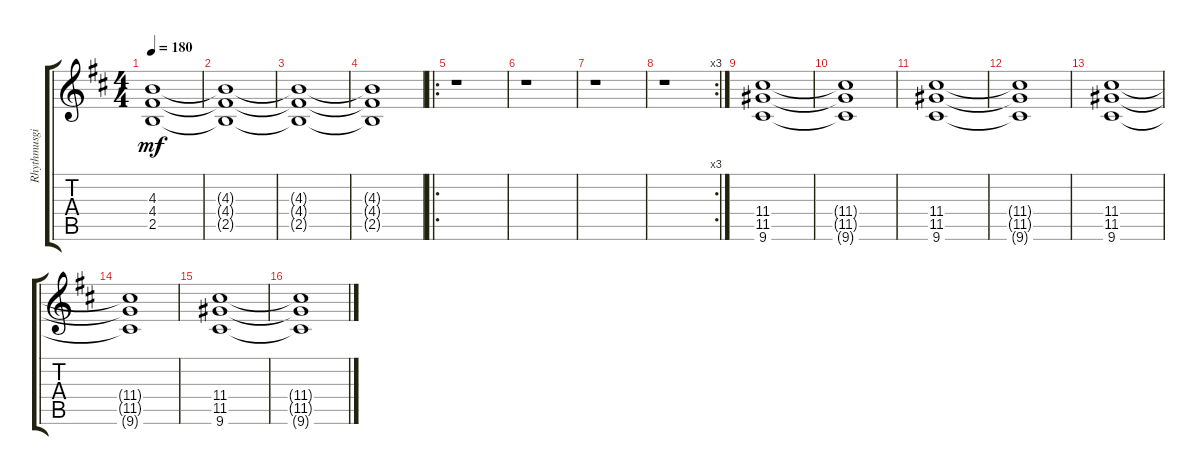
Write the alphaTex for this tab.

\track ("Rhythmusgit.1" "Rhythmusgi") {instrument distortionguitar}
\staff {score tabs}
\tuning (E4 B3 G3 D3 A2 E2) {hide}
\ts (4 4)
\tempo 180
\clef g2
\ks d
(4.3 4.4 2.5).1{dy mf} |
(4.3{t} 4.4{t} 2.5{t}).1 |
(4.3{t} 4.4{t} 2.5{t}).1 |
(4.3{t} 4.4{t} 2.5{t}).1 |
\ro
r.1 |
r.1 |
r.1 |
\rc 3
r.1 |
(11.4 11.5 9.6).1 |
(11.4{t} 11.5{t} 9.6{t}).1 |
(11.4 11.5 9.6).1 |
(11.4{t} 11.5{t} 9.6{t}).1 |
(11.4 11.5 9.6).1 |
(11.4{t} 11.5{t} 9.6{t}).1 |
(11.4 11.5 9.6).1 |
(11.4{t} 11.5{t} 9.6{t}).1
